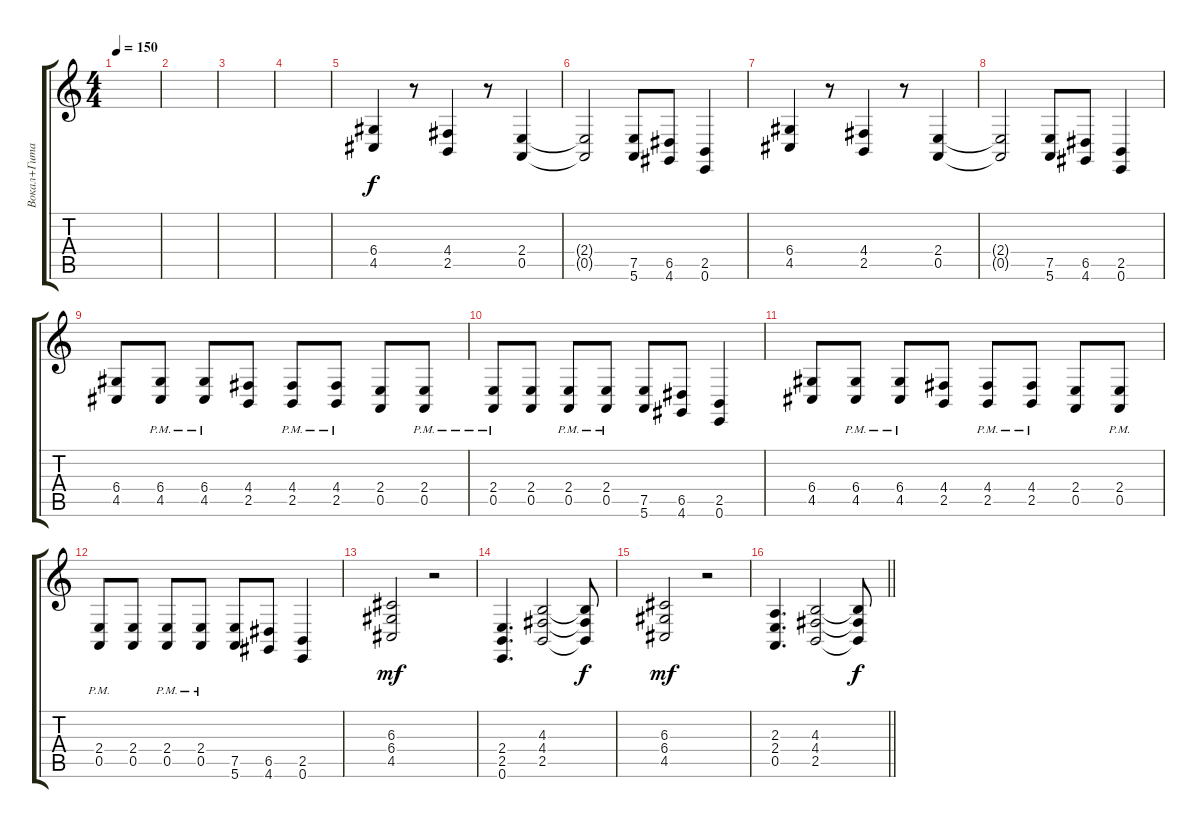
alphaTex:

\track ("Вокал+Гитара" "Вокал+Гита") {instrument lead2sawtooth}
\staff {score tabs}
\tuning (E4 B3 G3 D3 A2 E2) {hide}
\ts (4 4)
\tempo 150
\clef g2
\ks c
|
|
|
|
(6.4 4.5).4{dy f volume 14} r.8 (4.4 2.5).4 r.8 (2.4 0.5).4 |
(2.4{t} 0.5{t}).2 (7.5 5.6).8 (6.5 4.6).8 (2.5 0.6).4 |
(6.4 4.5).4 r.8 (4.4 2.5).4 r.8 (2.4 0.5).4 |
(2.4{t} 0.5{t}).2 (7.5 5.6).8 (6.5 4.6).8 (2.5 0.6).4 |
(6.4 4.5).8 (6.4{pm} 4.5{pm}).8 (6.4{pm} 4.5{pm}).8 (4.4 2.5).8 (4.4{pm} 2.5{pm}).8 (4.4{pm} 2.5{pm}).8 (2.4 0.5).8 (2.4{pm} 0.5{pm}).8 |
(2.4{pm} 0.5{pm}).8 (2.4 0.5).8 (2.4{pm} 0.5{pm}).8 (2.4{pm} 0.5{pm}).8 (7.5 5.6).8 (6.5 4.6).8 (2.5 0.6).4 |
(6.4 4.5).8 (6.4{pm} 4.5{pm}).8 (6.4{pm} 4.5{pm}).8 (4.4 2.5).8 (4.4{pm} 2.5{pm}).8 (4.4{pm} 2.5{pm}).8 (2.4 0.5).8 (2.4{pm} 0.5{pm}).8 |
(2.4{pm} 0.5{pm}).8 (2.4 0.5).8 (2.4{pm} 0.5{pm}).8 (2.4{pm} 0.5{pm}).8 (7.5 5.6).8 (6.5 4.6).8 (2.5 0.6).4 |
(6.3 6.4 4.5).2{dy mf volume 13 instrument distortionguitar} r.2 |
(2.4 2.5 0.6).4{d} (4.3 4.4 2.5).2 (4.3{t} 4.4{t} 2.5{t}).8{dy f} |
(6.3 6.4 4.5).2{dy mf} r.2 |
\barLineRight lightlight
(2.3 2.4 0.5).4{d} (4.3 4.4 2.5).2 (4.3{t} 4.4{t} 2.5{t}).8{dy f}
